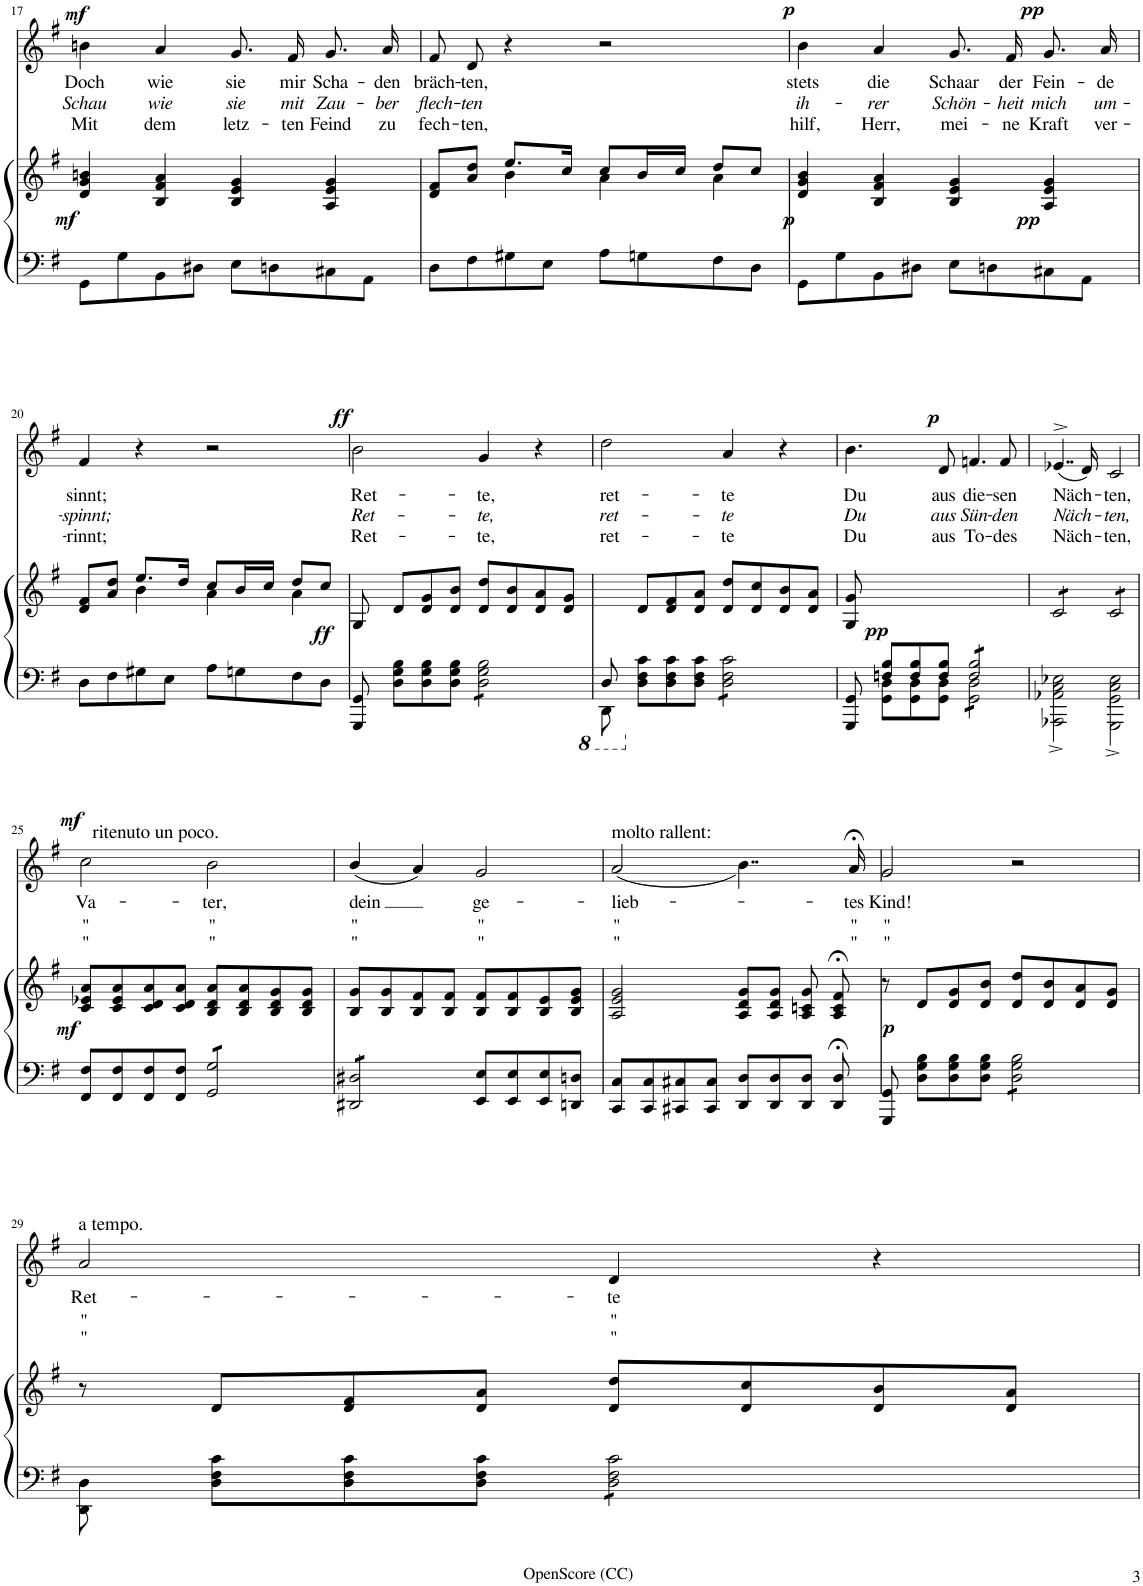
**kern	**kern	**dynam	**kern	**text	**text	**text	**dynam
*part2	*part2	*part2	*part1	*part1	*part1	*part1	*part1
*staff3	*staff2	*staff2/3	*staff1	*staff1	*staff1	*staff1	*staff1
*I"Pianoforte	*	*	*I"Gesang Voice	*	*	*	*
*I'Pno	*	*	*	*	*	*	*
!!LO:PB:g=z
*clefF4	*clefG2	*	*clefG2	*	*	*	*
*k[f#]	*k[f#]	*	*k[f#]	*	*	*	*
*M4/4	*M4/4	*	*M4/4	*	*	*	*
=17	=17	=17	=17	=17	=17	=17	=17
!	!	!LO:DY:b	!	!LO:LY:b	!LO:LY:b	!LO:LY:b	!LO:DY:a
8GG\L	4d/ 4g/ 4bn/	mf	4bn\	Doch	Schau	Mit	mf
8G\	.	.	.	.	.	.	.
!	!	!	!	!LO:LY:b	!LO:LY:b	!LO:LY:b	!
8BB\	4B/ 4f#/ 4a/	.	4a/	wie	wie	dem	.
8D#X\J	.	.	.	.	.	.	.
!	!	!	!	!LO:LY:b	!LO:LY:b	!LO:LY:b	!
8E\L	4B/ 4e/ 4g/	.	8.g/L	sie	sie	letz-	.
8Dn\	.	.	.	.	.	.	.
!	!	!	!	!LO:LY:b	!LO:LY:b	!LO:LY:b	!
.	.	.	16f#/Jk	mir	mit	-ten	.
!	!	!	!	!LO:LY:b	!LO:LY:b	!LO:LY:b	!
8C#X\	4A/ 4e/ 4g/	.	8.g/L	Scha-	Zau-	Feind	.
8AA\J	.	.	.	.	.	.	.
!	!	!	!	!LO:LY:b	!LO:LY:b	!LO:LY:b	!
.	.	.	16a/Jk	-den	-ber	zu	.
=18	=18	=18	=18	=18	=18	=18	=18
*	*^	*	*	*	*	*	*
!	!	!	!	!	!LO:LY:b	!LO:LY:b	!LO:LY:b	!
8D\L	8d/ 8f#/L	4ryy	.	8f#/L	bräch-	flech-	fech-	.
!	!	!	!	!	!LO:LY:b	!LO:LY:b	!LO:LY:b	!
8F#\	8a/ 8dd/J	.	.	8d/J	-ten,	-ten	-ten,	.
8G#X\	8.ee/L	4b\	.	4r	.	.	.	.
8E\J	.	.	.	.	.	.	.	.
.	16cc/Jk	.	.	.	.	.	.	.
8A\L	8cc/L	4a\	.	2r	.	.	.	.
8Gn\	16b/L	.	.	.	.	.	.	.
.	16cc/JJ	.	.	.	.	.	.	.
8F#\	8dd/L	4a\	.	.	.	.	.	.
8D\J	8cc/J	.	.	.	.	.	.	.
*	*v	*v	*	*	*	*	*	*
=19	=19	=19	=19	=19	=19	=19	=19
!	!	!LO:DY:b	!	!LO:LY:b	!LO:LY:b	!LO:LY:b	!LO:DY:a
8GG\L	4d/ 4g/ 4b/	p	4b\	stets	ih-	hilf,	p
8G\	.	.	.	.	.	.	.
!	!	!	!	!LO:LY:b	!LO:LY:b	!LO:LY:b	!
8BB\	4B/ 4f#/ 4a/	.	4a/	die	-rer	Herr,	.
8D#X\J	.	.	.	.	.	.	.
!	!	!	!	!LO:LY:b	!LO:LY:b	!LO:LY:b	!
8E\L	4B/ 4e/ 4g/	.	8.g/L	Schaar	Schön-	mei-	.
8Dn\	.	.	.	.	.	.	.
!	!	!	!	!LO:LY:b	!LO:LY:b	!LO:LY:b	!
.	.	.	16f#/Jk	der	-heit	-ne	.
!	!	!LO:DY:b	!	!LO:LY:b	!LO:LY:b	!LO:LY:b	!LO:DY:a
8C#X\	4A/ 4e/ 4g/	pp	8.g/L	Fein-	mich	Kraft	pp
8AA\J	.	.	.	.	.	.	.
!	!	!	!	!LO:LY:b	!LO:LY:b	!LO:LY:b	!
.	.	.	16a/Jk	-de	um-	ver-	.
!!LO:LB:g=z
=20	=20	=20	=20	=20	=20	=20	=20
*	*^	*	*	*	*	*	*
!	!	!	!	!	!LO:LY:b	!LO:LY:b	!LO:LY:b	!
8D\L	8d/ 8f#/L	4ryy	.	4f#/	sinnt;	-spinnt;	-rinnt;	.
8F#\	8a/ 8dd/J	.	.	.	.	.	.	.
8G#X\	8.ee/L	4b\	.	4r	.	.	.	.
8E\J	.	.	.	.	.	.	.	.
.	16dd/Jk	.	.	.	.	.	.	.
8A\L	8cc/L	4a\	.	2r	.	.	.	.
8Gn\	16b/L	.	.	.	.	.	.	.
.	16cc/JJ	.	.	.	.	.	.	.
8F#\	8dd/L	4a\	.	.	.	.	.	.
8D\J	8cc/J	.	.	.	.	.	.	.
*	*v	*v	*	*	*	*	*	*
=21	=21	=21	=21	=21	=21	=21	=21
!	!	!LO:DY:b	!	!LO:LY:b	!LO:LY:b	!LO:LY:b	!LO:DY:a
8GGG/ 8GG/	8G/	ff	2b\	Ret-	Ret-	Ret-	ff
8D\ 8G\ 8B\L	8d/L	.	.	.	.	.	.
8D\ 8G\ 8B\	8d/ 8g/	.	.	.	.	.	.
8D\ 8G\ 8B\J	8d/ 8b/J	.	.	.	.	.	.
!	!	!	!	!LO:LY:b	!LO:LY:b	!LO:LY:b	!
*tremolo	*	*	*	*	*	*	*
8D\ 8G\ 8B\L	8d/ 8dd/L	.	4g/	-te,	-te,	-te,	.
8D\ 8G\ 8B\	8d/ 8b/	.	.	.	.	.	.
8D\ 8G\ 8B\	8d/ 8a/	.	4r	.	.	.	.
8D\ 8G\ 8B\J	8d/ 8g/J	.	.	.	.	.	.
*Xtremolo	*	*	*	*	*	*	*
=22	=22	=22	=22	=22	=22	=22	=22
*^	*	*	*	*	*	*	*
*8ba	*	*	*	*	*	*	*	*
!	!	!	!	!	!LO:LY:b	!LO:LY:b	!LO:LY:b	!
8D/	8DDD\	8ryy	.	2dd\	ret-	ret-	ret-	.
*X8ba	*	*	*	*	*	*	*	*
2..ryy	8D\ 8F#\ 8c\L	8d/L	.	.	.	.	.	.
.	8D\ 8F#\ 8c\	8d/ 8f#/	.	.	.	.	.	.
.	8D\ 8F#\ 8c\J	8d/ 8a/J	.	.	.	.	.	.
!	!	!	!	!	!LO:LY:b	!LO:LY:b	!LO:LY:b	!
*tremolo	*	*	*	*	*	*	*	*
.	8D\ 8F#\ 8c\L	8d/ 8dd/L	.	4a/	-te	-te	-te	.
.	8D\ 8F#\ 8c\	8d/ 8cc/	.	.	.	.	.	.
.	8D\ 8F#\ 8c\	8d/ 8b/	.	4r	.	.	.	.
.	8D\ 8F#\ 8c\J	8d/ 8a/J	.	.	.	.	.	.
*Xtremolo	*	*	*	*	*	*	*	*
=23	=23	=23	=23	=23	=23	=23	=23	=23
!	!	!	!	!	!LO:LY:b	!LO:LY:b	!LO:LY:b	!
8ryy	8GGG/ 8GG/	8G/ 8g/	.	4.b\	Du	Du	Du	.
!	!	!	!LO:DY:b	!	!	!	!	!
8Fn/ 8B/L	8GG\ 8D\L	2..ryy	pp	.	.	.	.	.
8F/ 8B/	8GG\ 8D\	.	.	.	.	.	.	.
!	!	!	!	!	!LO:LY:b	!LO:LY:b	!LO:LY:b	!LO:DY:a
8F/ 8B/J	8GG\ 8D\J	.	.	8d/	aus	aus	aus	p
!	!	!	!	!	!LO:LY:b	!LO:LY:b	!LO:LY:b	!
*tremolo	*	*	*	*	*	*	*	*
8F/ 8B/L	8GG\ 8D\L	.	.	4.fn/	die-	Sün-	To-	.
8F/ 8B/	8GG\ 8D\	.	.	.	.	.	.	.
8F/ 8B/	8GG\ 8D\	.	.	.	.	.	.	.
!	!	!	!	!	!LO:LY:b	!LO:LY:b	!LO:LY:b	!
8F/ 8B/J	8GG\ 8D\J	.	.	8f/	-sen	-den	-des	.
=24	=24	=24	=24	=24	=24	=24	=24	=24
!	!	!	!	!	!LO:LY:b	!LO:LY:b	!LO:LY:b	!
*	*	*tremolo	*	*	*	*	*	*
8C\ 8E-X\L	8AAA-X\^< 8AA-X\^<L	8c/L	.	(4..e-X^>/	Näch-	Näch-	Näch-	.
8C\ 8E-X\	8AAA-X\^< 8AA-X\^<	8c/	.	.	.	.	.	.
8C\ 8E-X\	8AAA-X\^< 8AA-X\^<	8c/	.	.	.	.	.	.
8C\ 8E-X\J	8AAA-X\^< 8AA-X\^<J	8c/J	.	.	.	.	.	.
.	.	.	.	16d/)	.	.	.	.
!	!	!	!	!	!LO:LY:b	!LO:LY:b	!LO:LY:b	!
8C\ 8E-\L	8GGG\^< 8GG\^<L	8c/L	.	2c/	-ten,	-ten,	-ten,	.
8C\ 8E-\	8GGG\^< 8GG\^<	8c/	.	.	.	.	.	.
8C\ 8E-\	8GGG\^< 8GG\^<	8c/	.	.	.	.	.	.
8C\ 8E-\J	8GGG\^< 8GG\^<J	8c/J	.	.	.	.	.	.
*	*	*Xtremolo	*	*	*	*	*	*
*Xtremolo	*	*	*	*	*	*	*	*
!!LO:LB:g=z
=25	=25	=25	=25	=25	=25	=25	=25	=25
!	!	!	!	!LO:TX:a:t=ritenuto un poco.	!	!	!	!
!	!	!	!LO:DY:b	!	!LO:LY:b	!LO:LY:b	!LO:LY:b	!LO:DY:a
*v	*v	*	*	*	*	*	*	*
8FF#/ 8F#/L	8c/ 8e-X/ 8a/L	mf	2cc\	Va-	"	"	mf
8FF#/ 8F#/	8c/ 8e-/ 8a/	.	.	.	.	.	.
8FF#/ 8F#/	8c/ 8d/ 8a/	.	.	.	.	.	.
8FF#/ 8F#/J	8c/ 8d/ 8a/J	.	.	.	.	.	.
!	!	!	!	!LO:LY:b	!LO:LY:b	!LO:LY:b	!
*tremolo	*	*	*	*	*	*	*
8GG/ 8G/L	8B/ 8d/ 8a/L	.	2b\	-ter,	"	"	.
8GG/ 8G/	8B/ 8d/ 8a/	.	.	.	.	.	.
8GG/ 8G/	8B/ 8d/ 8g/	.	.	.	.	.	.
8GG/ 8G/J	8B/ 8d/ 8g/J	.	.	.	.	.	.
=26	=26	=26	=26	=26	=26	=26	=26
!	!	!	!	!LO:LY:b	!LO:LY:b	!LO:LY:b	!
8DD#X/ 8D#X/L	8B/ 8g/L	.	(4b/	dein	"	"	.
8DD#X/ 8D#X/	8B/ 8g/	.	.	.	.	.	.
8DD#X/ 8D#X/	8B/ 8f#/	.	4a/)	.	.	.	.
8DD#X/ 8D#X/J	8B/ 8f#/J	.	.	.	.	.	.
*Xtremolo	*	*	*	*	*	*	*
!	!	!	!	!LO:LY:b	!LO:LY:b	!LO:LY:b	!
8EE/ 8E/L	8B/ 8f#/L	.	2g/	ge-	"	"	.
8EE/ 8E/	8B/ 8f#/	.	.	.	.	.	.
8EE/ 8E/	8B/ 8e/	.	.	.	.	.	.
8DDn/ 8Dn/J	8B/ 8e/ 8g/J	.	.	.	.	.	.
=27	=27	=27	=27	=27	=27	=27	=27
!	!	!	!LO:TX:a:t=molto rallent&colon;	!	!	!	!
!	!	!	!	!LO:LY:b	!LO:LY:b	!LO:LY:b	!
8CC/ 8C/L	2A/ 2e/ 2g/	.	(<2a/	-lieb-	"	"	.
8CC/ 8C/	.	.	.	.	.	.	.
8CC#X/ 8C#X/	.	.	.	.	.	.	.
8CC#/ 8C#/J	.	.	.	.	.	.	.
8DD/ 8D/L	8A/ 8d/ 8g/L	.	4..b\)	.	.	.	.
8DD/ 8D/	8A/ 8d/ 8g/J	.	.	.	.	.	.
8DD/ 8D/J	8A/;< 8cn/;< 8g/;<	.	.	.	.	.	.
8DD/;< 8D/;<	8A/;< 8c/;< 8f#/;<	.	.	.	.	.	.
!	!	!	!	!LO:LY:b	!LO:LY:b	!LO:LY:b	!
.	.	.	16a;</	-tes	"	"	.
=28	=28	=28	=28	=28	=28	=28	=28
!	!	!LO:DY:b	!	!LO:LY:b	!LO:LY:b	!LO:LY:b	!
8GGG/ 8GG/	8r	p	2g/	Kind!	"	"	.
8D\ 8G\ 8B\L	8d/L	.	.	.	.	.	.
8D\ 8G\ 8B\	8d/ 8g/	.	.	.	.	.	.
8D\ 8G\ 8B\J	8d/ 8b/J	.	.	.	.	.	.
*tremolo	*	*	*	*	*	*	*
8D\ 8G\ 8B\L	8d/ 8dd/L	.	2r	.	.	.	.
8D\ 8G\ 8B\	8d/ 8b/	.	.	.	.	.	.
8D\ 8G\ 8B\	8d/ 8a/	.	.	.	.	.	.
8D\ 8G\ 8B\J	8d/ 8g/J	.	.	.	.	.	.
*Xtremolo	*	*	*	*	*	*	*
!!LO:LB:g=z
=29	=29	=29	=29	=29	=29	=29	=29
!	!	!	!LO:TX:a:t=a tempo.	!	!	!	!
!	!	!	!	!LO:LY:b	!LO:LY:b	!LO:LY:b	!
8DD\ 8D\	8r	.	2a/	Ret-	"	"	.
8D\ 8F#\ 8c\L	8d/L	.	.	.	.	.	.
8D\ 8F#\ 8c\	8d/ 8f#/	.	.	.	.	.	.
8D\ 8F#\ 8c\J	8d/ 8a/J	.	.	.	.	.	.
!	!	!	!	!LO:LY:b	!LO:LY:b	!LO:LY:b	!
*tremolo	*	*	*	*	*	*	*
8D\ 8F#\ 8c\L	8d/ 8dd/L	.	4d/	-te	"	"	.
8D\ 8F#\ 8c\	8d/ 8cc/	.	.	.	.	.	.
8D\ 8F#\ 8c\	8d/ 8b/	.	4r	.	.	.	.
8D\ 8F#\ 8c\J	8d/ 8a/J	.	.	.	.	.	.
*Xtremolo	*	*	*	*	*	*	*
=	=	=	=	=	=	=	=
*-	*-	*-	*-	*-	*-	*-	*-
